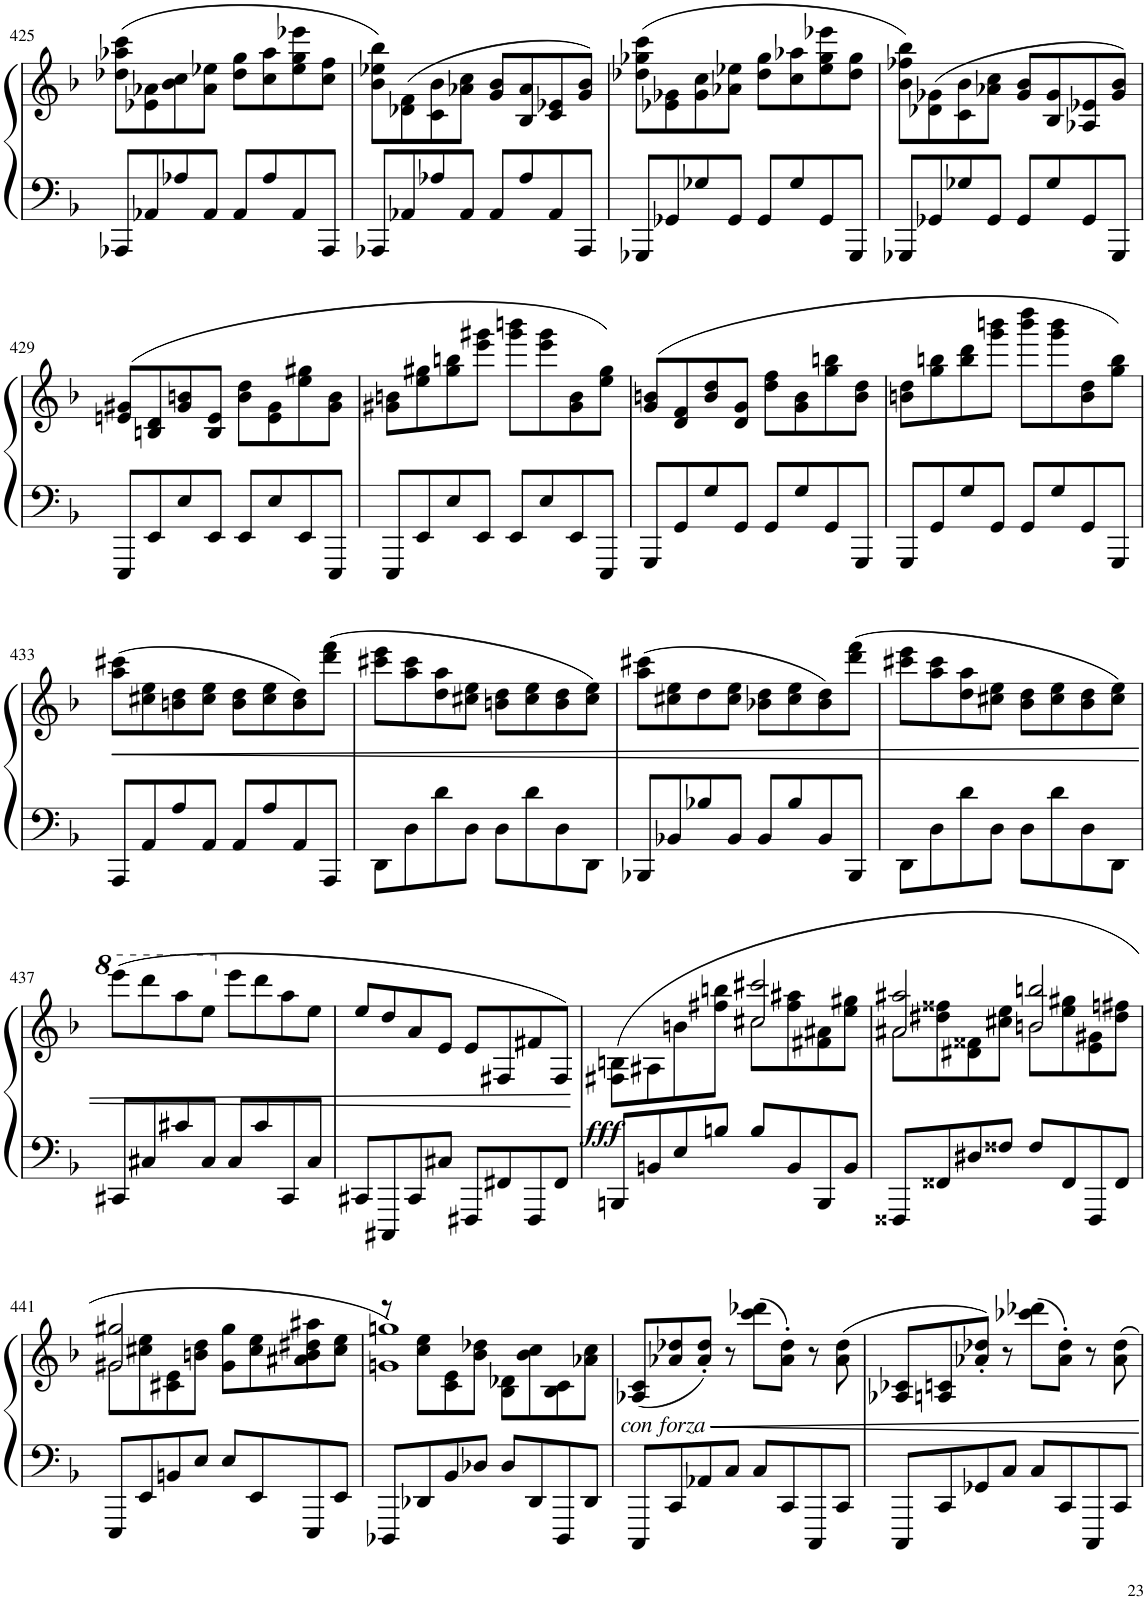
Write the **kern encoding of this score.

**kern	**kern	**dynam
*part1	*part1	*part1
*staff2	*staff1	*staff1/2
*I"Piano	*	*
*I'Pno.	*	*
!!LO:PB:g=z
*clefF4	*clefG2	*
*k[b-]	*k[b-]	*
*M2/2	*M2/2	*
*met(c|)	*met(c|)	*
=425	=425	=425
8AAA-X/L	(8dd-X\ 8aa-X\ 8ccc\L	.
8AA-X/	8e-X\ 8a-X\	.
8A-X/	8b-\ 8cc\	.
8AA-/J	8a-\ 8ee-X\J	.
8AA-/L	8dd-\ 8gg\L	.
8A-/	8cc\ 8aa-\	.
8AA-/	8ee-\ 8gg\ 8eee-X\	.
8AAA-/J	8cc\ 8ff\J	.
=426	=426	=426
8AAA-X/L	8b-\ 8ee-X\ 8bb-\L)	.
8AA-X/	(8d-X\ 8f\	.
8A-X/	8c\ 8b-\	.
8AA-/J	8a-X\ 8cc\J	.
8AA-/L	8g/ 8b-/L	.
8A-/	8B-/ 8a-/	.
8AA-/	8c/ 8e-X/	.
8AAA-/J	8g/ 8b-/J)	.
=427	=427	=427
8GGG-X/L	(8dd-X\ 8gg-X\ 8ccc\L	.
8GG-X/	8e-X\ 8g-X\	.
8G-X/	8g-\ 8cc\	.
8GG-/J	8a-X\ 8ee-X\J	.
8GG-/L	8dd-\ 8gg-\L	.
8G-/	8cc\ 8aa-X\	.
8GG-/	8ee-\ 8gg-\ 8eee-X\	.
8GGG-/J	8dd-\ 8gg-\J	.
=428	=428	=428
8GGG-X/L	8b-\ 8ff-X\ 8bb-\L)	.
8GG-X/	(8d-X\ 8g-X\	.
8G-X/	8c\ 8b-\	.
8GG-/J	8a-X\ 8cc\J	.
8GG-/L	8g-/ 8b-/L	.
8G-/	8B-/ 8g-/	.
8GG-/	8A-X/ 8e-X/	.
8GGG-/J	8g-/ 8b-/J)	.
!!LO:LB:g=z
=429	=429	=429
8EEE/L	(8en/ 8g#X/L	.
8EE/	8Bn/ 8d/	.
8E/	8g#/ 8bn/	.
8EE/J	8B/ 8e/J	.
8EE/L	8b\ 8dd\L	.
8E/	8e\ 8g#\	.
8EE/	8ee\ 8gg#X\	.
8EEE/J	8g#\ 8b\J	.
=430	=430	=430
8EEE/L	8g#X\ 8bn\L	.
8EE/	8ee\ 8gg#X\	.
8E/	8gg#\ 8bbn\	.
8EE/J	8eee\ 8ggg#X\J	.
8EE/L	8ggg#\ 8bbbn\L	.
8E/	8eee\ 8ggg#\	.
8EE/	8g#\ 8b\	.
8EEE/J	8ee\ 8gg#\J)	.
=431	=431	=431
8GGG/L	(8g/ 8bn/L	.
8GG/	8d/ 8f/	.
8G/	8b/ 8dd/	.
8GG/J	8d/ 8g/J	.
8GG/L	8dd\ 8ff\L	.
8G/	8g\ 8b\	.
8GG/	8gg\ 8bbn\	.
8GGG/J	8b\ 8dd\J	.
=432	=432	=432
8GGG/L	8bn\ 8dd\L	.
8GG/	8gg\ 8bbn\	.
8G/	8bb\ 8ddd\	.
8GG/J	8ggg\ 8bbbn\J	.
8GG/L	8bbb\ 8dddd\L	.
8G/	8ggg\ 8bbb\	.
8GG/	8b\ 8dd\	.
8GGG/J	8gg\ 8bb\J)	.
!!LO:LB:g=z
=433	=433	=433
!	!	!LO:HP:b
8AAA/L	(8aa\ 8ccc#X\L	<
8AA/	8cc#X\ 8ee\	.
8A/	8bn\ 8dd\	.
8AA/J	8cc#\ 8ee\J	.
8AA/L	8b\ 8dd\L	.
8A/	8cc#\ 8ee\	.
8AA/	8b\ 8dd\)	.
8AAA/J	(8ddd\ 8fff\J	.
=434	=434	=434
8DD\L	8ccc#X\ 8eee\L	.
8D\	8aa\ 8ccc#\	.
8d\	8dd\ 8aa\	.
8D\J	8cc#X\ 8ee\J	.
8D\L	8bn\ 8dd\L	.
8d\	8cc#\ 8ee\	.
8D\	8b\ 8dd\	.
8DD\J	8cc#\ 8ee\J)	.
=435	=435	=435
8BBB-X/L	(8aa\ 8ccc#X\L	.
8BB-X/	8cc#X\ 8ee\	.
8B-X/	8dd\	.
8BB-/J	8cc#\ 8ee\J	.
8BB-/L	8b-X\ 8dd\L	.
8B-/	8cc#\ 8ee\	.
8BB-/	8b-\ 8dd\)	.
8BBB-/J	(8ddd\ 8fff\J	.
=436	=436	=436
8DD\L	8ccc#X\ 8eee\L	.
8D\	8aa\ 8ccc#\	.
8d\	8dd\ 8aa\	.
8D\J	8cc#X\ 8ee\J	.
8D\L	8b-\ 8dd\L	.
8d\	8cc#\ 8ee\	.
8D\	8b-\ 8dd\	.
8DD\J	8cc#\ 8ee\J)	.
!!LO:LB:g=z
=437	=437	=437
*	*8va	*
8CC#X/L	(8eeee\L	.
8C#X/	8dddd\	.
8c#X/	8aaa\	.
8C#/J	8eee\J	.
*	*X8va	*
8C#/L	8eee\L	.
8c#/	8ddd\	.
8CC#/	8aa\	.
8C#/J	8ee\J	.
=438	=438	=438
8CC#X/L	8ee/L	.
8CCC#X/	8dd/	.
8CC#/	8a/	.
8C#X/J	8e/J	.
8FFF#X/L	8e/L	.
8FF#X/	8F#X/	.
8FFF#/	8f#X/	.
8FF#/J	8F#/J)	.
.	.	[
=439	=439	=439
*	*^	*
!	!	!	!LO:DY:b
8BBBn/L	(>8F#X\ 8Bn\L	4ryy	fff
8BBn/	8A#X\	.	.
8E/	8bn\	4ryy	.
8Bn/J	8ff#X\ 8bbn\J	.	.
8B/L	8cc#X\L	2cc#/ 2ccc#X/	.
8BB/	8ff#\ 8aa#X\	.	.
8BBB/	8f#X\ 8a#X\	.	.
8BB/J	8ee\ 8gg#X\J	.	.
=440	=440	=440	=440
8FFF##X/L	8a#X\L	2a#/ 2aa#X/	.
8FF##X/	8dd#X\ 8ff##X\	.	.
8D#X/	8d#X\ 8f##X\	.	.
8F##X/J	8cc#X\ 8ee\J	.	.
8F##/L	8bn\L	2b/ 2bbn/	.
8FF##/	8ee\ 8gg#X\	.	.
8FFF##/	8e\ 8g#X\	.	.
8FF##/J	8dd#\ 8ff#X\J	.	.
!!LO:LB:g=z	!!
=441	=441	=441	=441
8EEE/L	8g#X\L	2g#/ 2gg#X/	.
8EE/	8cc#X\ 8ee\	.	.
8BBn/	8c#X\ 8e\	.	.
8E/J	8bn\ 8dd\J	.	.
8E/L	8g#\L	4g#\ 4gg#\	.
8EE/	8cc#\ 8ee\	.	.
8EEE/	8b\ 8dd#X\	4a#X\ 4aa#X\	.
8EE/J	8cc#\ 8ee\J	.	.
=442	=442	=442	=442
8DDD-X/L	8r	1gn 1ggn)	.
8DD-X/	8cc\ 8ee\L	.	.
8BB-/	8c\ 8e\	.	.
8D-X/J	8b-\ 8dd-X\J	.	.
8D-/L	8B-\ 8d-X\L	.	.
8DD-/	8b-\ 8cc\	.	.
8DDD-/	8B-\ 8c\	.	.
8DD-/J	8a-X\ 8cc\J	.	.
*	*v	*v	*
=443	=443	=443
!	!LO:TX:b:i:t=con forza	!
8CCC/L	(8A-X/ 8c/L	.
8CC/	8a-X/ 8dd-X/	.
8AA-X/	8a-/' 8dd-/'J)	.
8C/J	8r	.
8C/L	(8ccc\ 8ddd-X\L	.
8CC/	8a-\' 8dd-\'J)	.
8CCC/	8r	.
8CC/J	(8a-\ 8dd-\	.
=444	=444	=444
8CCC/L	8A-X/ 8c-X/L	.
8CC/	8An/ 8cn/	.
8GG-X/	8a-X/' 8dd-X/'J)	.
8C/J	8r	.
8C/L	(8ccc-X\ 8ddd-X\L	.
8CC/	8a-\' 8dd-\'J)	.
8CCC/	8r	.
8CC/J	8a-\ 8dd-\	.
=	=	=
*-	*-	*-
